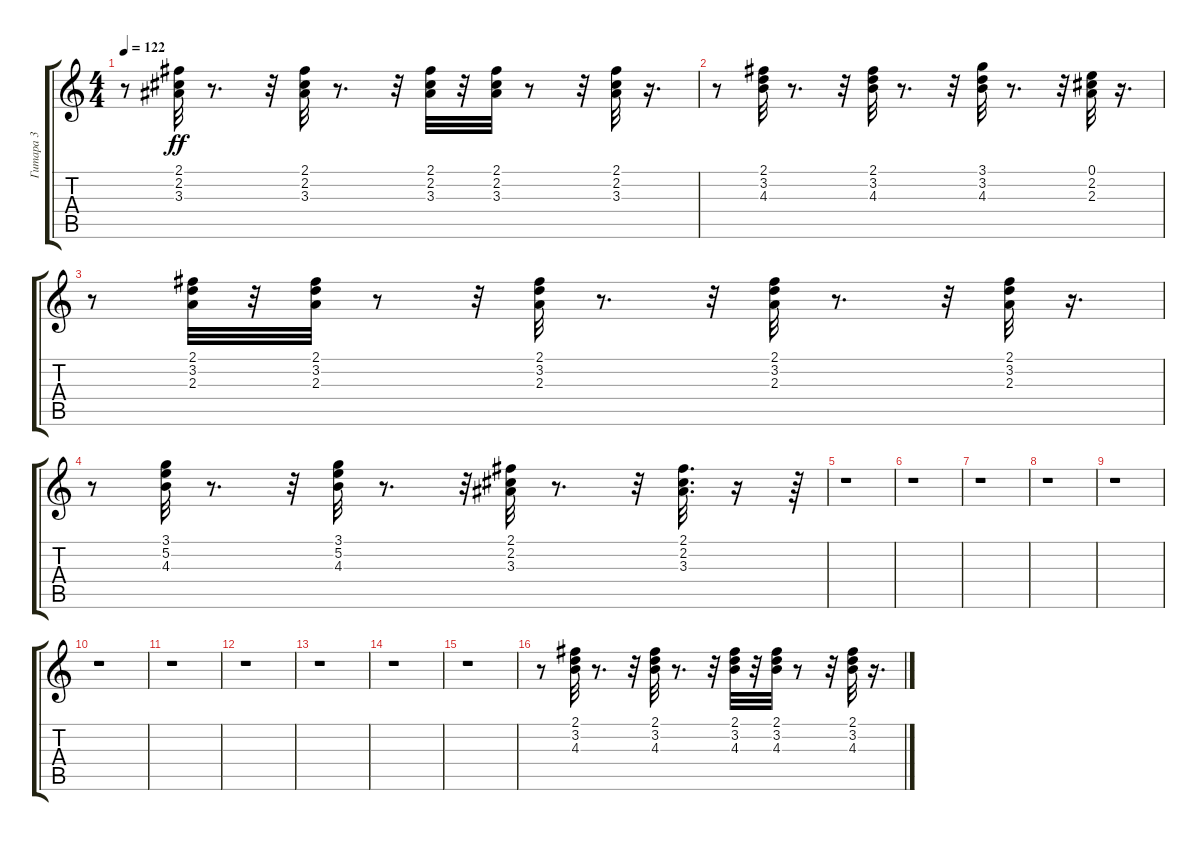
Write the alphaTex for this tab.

\track ("Гитара 3" "Гитара 3") {instrument electricguitarjazz}
\staff {score tabs}
\tuning (E4 B3 G3 D3 A2 E2) {hide}
\ts (4 4)
\tempo 122
\clef g2
\ks c
r.8{dy ff} (2.1 2.2 3.3).32 r.8{d} r.32 (2.1 2.2 3.3).32 r.8{d} r.32 (2.1 2.2 3.3).32 r.32 (2.1 2.2 3.3).32 r.8 r.32 (2.1 2.2 3.3).32 r.16{d} |
r.8 (2.1 3.2 4.3).32 r.8{d} r.32 (2.1 3.2 4.3).32 r.8{d} r.32 (3.1 3.2 4.3).32 r.8{d} r.32 (0.1 2.2 2.3).32 r.16{d} |
r.8 (2.1 3.2 2.3).32 r.32 (2.1 3.2 2.3).32 r.8 r.32 (2.1 3.2 2.3).32 r.8{d} r.32 (2.1 3.2 2.3).32 r.8{d} r.32 (2.1 3.2 2.3).32 r.16{d} |
r.8 (3.1 5.2 4.3).32 r.8{d} r.32 (3.1 5.2 4.3).32 r.8{d} r.32 (2.1 2.2 3.3).32 r.8{d} r.32 (2.1 2.2 3.3).32{d} r.16 r.64 |
r.1 |
r.1 |
r.1 |
r.1 |
r.1 |
r.1 |
r.1 |
r.1 |
r.1 |
r.1 |
r.1 |
r.8 (2.1 3.2 4.3).32 r.8{d} r.32 (2.1 3.2 4.3).32 r.8{d} r.32 (2.1 3.2 4.3).32 r.32 (2.1 3.2 4.3).32 r.8 r.32 (2.1 3.2 4.3).32 r.16{d}
